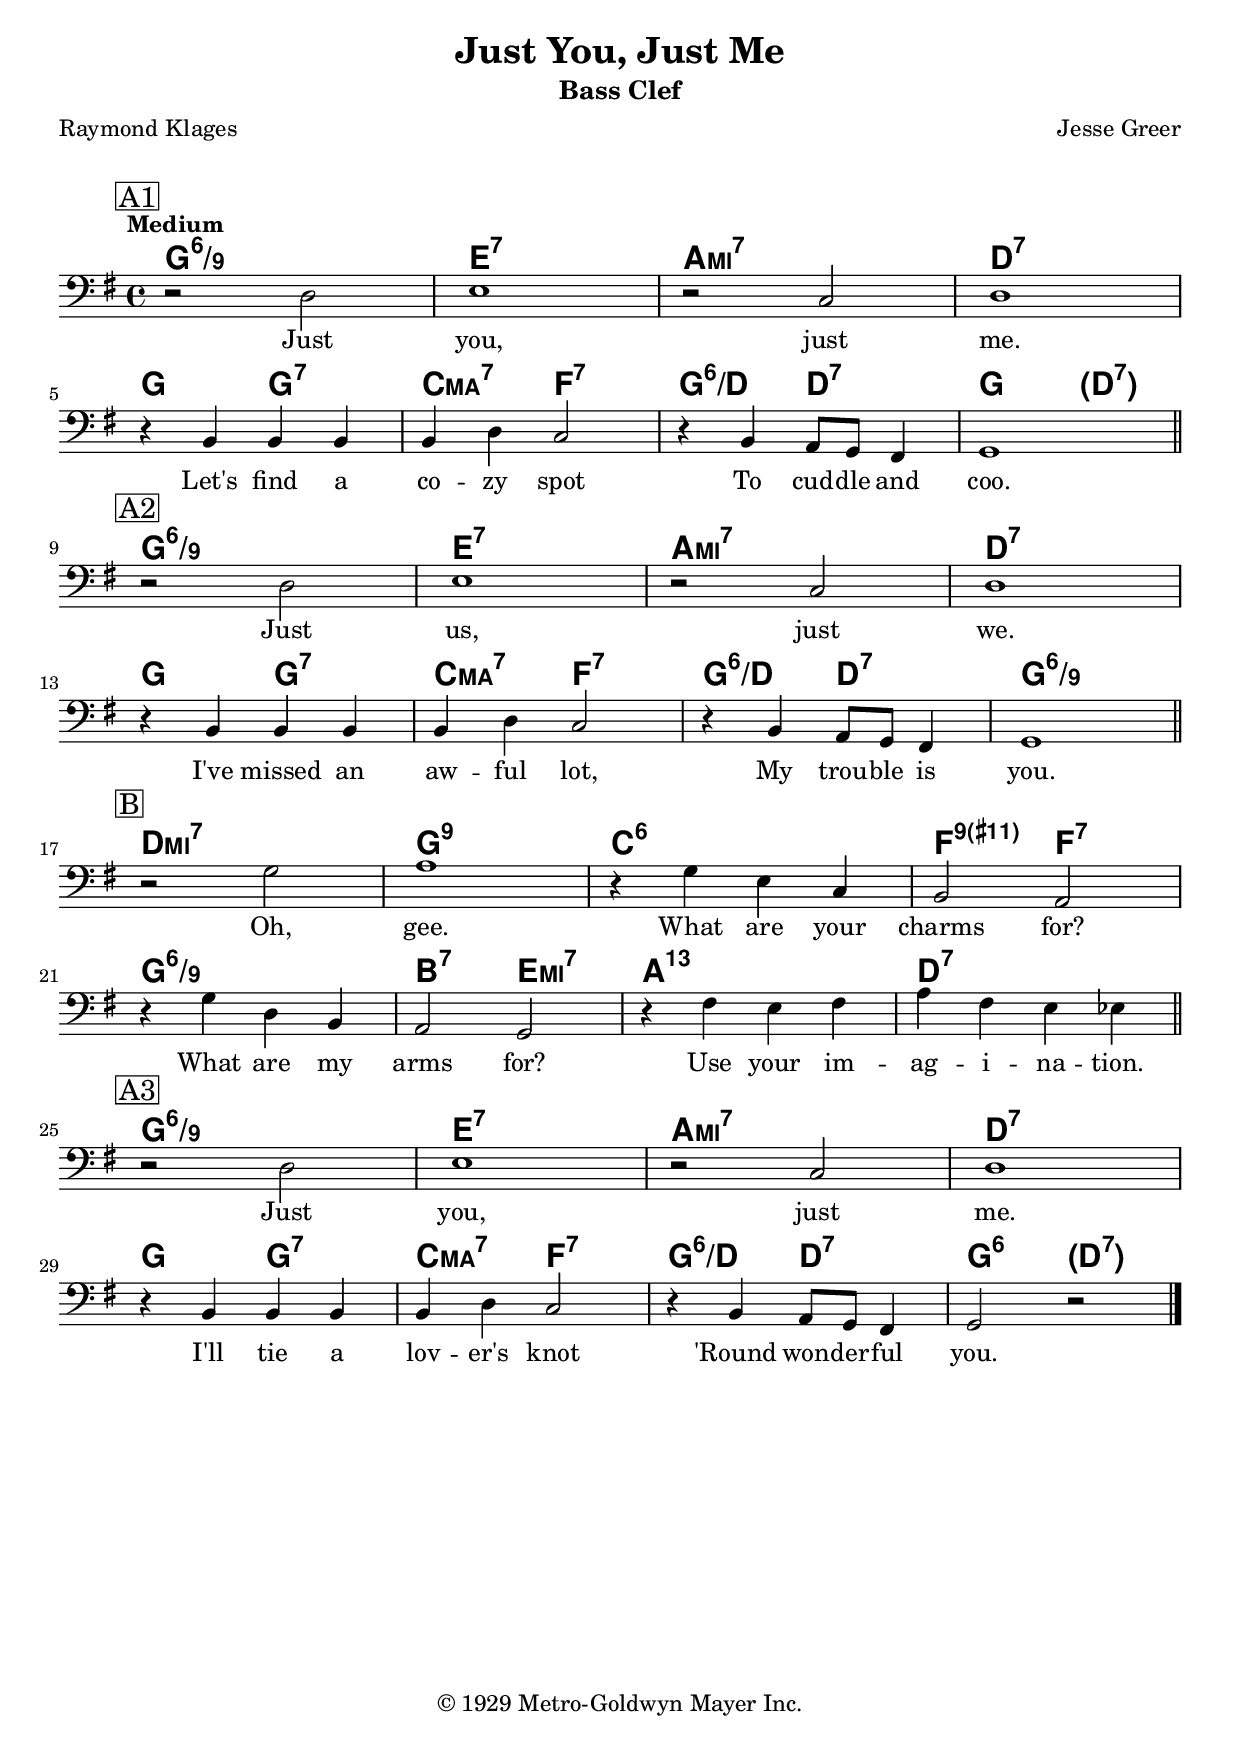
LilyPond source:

\version "2.24.0"

\include "english.ly"

instrument = "Bass Clef"
whatKey = g,,
whatClef = "bass"

%% -*- Mode: LilyPond -*-

\include "lead-sheets.ily"

\header {
  title = "Just You, Just Me"
  subtitle = \instrument
  poet = "Raymond Klages"
  composer = "Jesse Greer"
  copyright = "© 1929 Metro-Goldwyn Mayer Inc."
}

refrainLyrics = \lyricmode {
Just you, just me.
Let's find a co -- zy spot
To cud -- dle and coo.
Just us, just we.
I've missed an aw -- ful lot,
My trou -- ble is you.
Oh, gee.
What are your charms for?
What are my arms for?
Use your im -- ag -- i -- na -- tion.
Just you, just me.
I'll tie a lov -- er's knot
'Round won -- der -- ful you.
}

refrainChords = \chordmode {
  c1:6.9 a1:7 d1:m7 g1:7
  c2 c2:7 f2:maj7 bf2:7 c2:6/g g2:7 c2
  \set chordNameFunction = #begin-end-parenthesis-ignatzek-chord-names 
  g2:7
  \unset chordNameFunction

  c1:6.9 a1:7 d1:m7 g1:7
  c2 c2:7 f2:maj7 bf2:7 c2:6/g g2:7 c1:6.9
  
  g1:m7 c1:9 f1:6 bf2:9.11+ bf2:7
  c1:6.9 e2:7 a2:m7 d1:13 g1:7

  c1:6.9 a1:7 d1:m7 g1:7
  c2 c2:7 f2:maj7 bf2:7 c2:6/g g2:7 c2:6
  \set chordNameFunction = #begin-end-parenthesis-ignatzek-chord-names 
  g2:7
  \unset chordNameFunction
}

refrainKey = c

refrainMelody = \relative f' {
  \time 4/4
  \key c \major
  \clef \whatClef
  \tempo "Medium"

  \mark \markup{ \box "A1" }
  
  r2 g2 | a1 | r2 f2 | g1 |
  \break
  r4 e4 e4 e4 | e4 g4 f2 | r4 e4 d8 c8 b4 | c1 |

  \bar "||"
  \break

  \mark \markup{ \box "A2" }

  r2 g'2 | a1 | r2 f2 | g1 |
  \break
  r4 e4 e4 e4 | e4 g4 f2 | r4 e4 d8 c8 b4 | c1 |

  \bar "||"
  \break

  \mark \markup{ \box "B" }
  
  r2 c'2 | d1 | r4 c4 a4 f4 | e2 d2 |
  \break
  r4 c'4 g4 e4 | d2 c2 | r4 b'4 a4 b4 | d4 b4 a4 af4 |
  
  \bar "||"
  \break

  \mark \markup{ \box "A3" }

  r2 g2 | a1 | r2 f2 | g1 |
  \break
  r4 e4 e4 e4 | e4 g4 f2 | r4 e4 d8 c8 b4 | c2 r2 |

  \bar "|."
}

\include "paper.ily"

\markup {
  % Leave a gap after the header
  \vspace #1
}

\include "refrain.ily"

